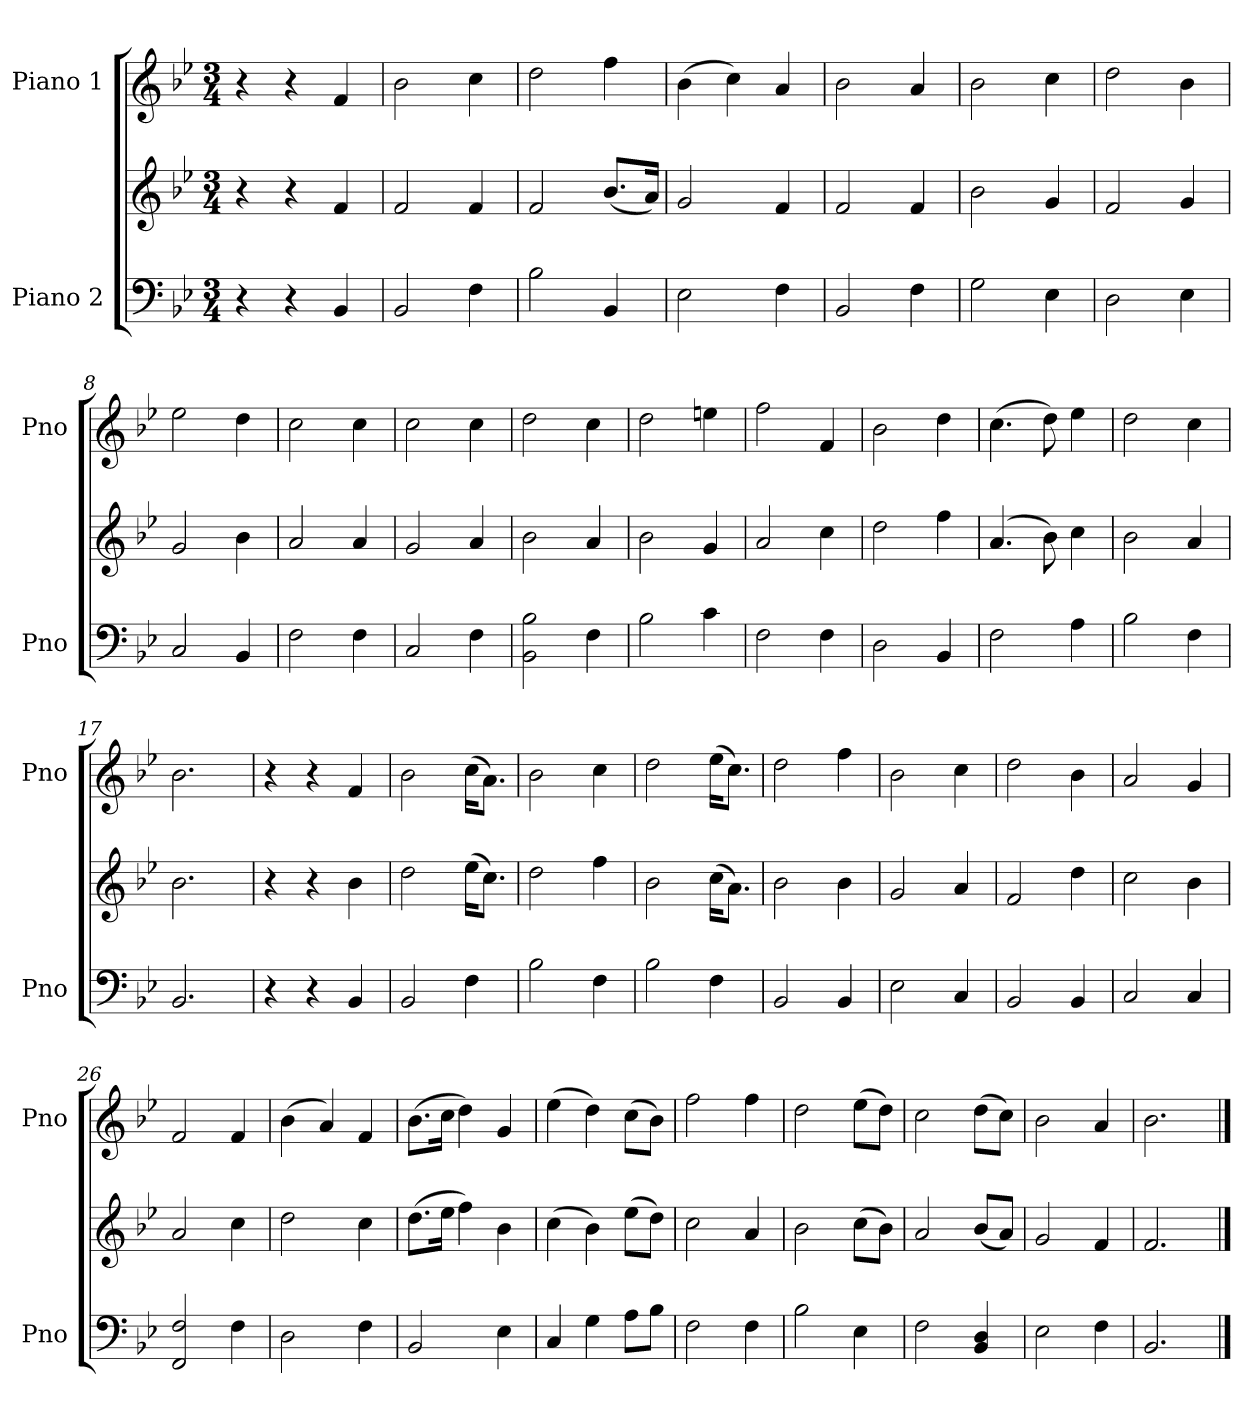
**kern	**kern	**kern
*part2	*part2	*part1
*staff3	*staff2	*staff1
*I"Piano 2	*	*I"Piano 1
*I'Pno	*	*I'Pno
*clefF4	*clefG2	*clefG2
*k[b-e-]	*k[b-e-]	*k[b-e-]
*M3/4	*M3/4	*M3/4
=1	=1	=1
4r	4r	4r
4r	4r	4r
4BB-/	4f/	4f/
=2	=2	=2
2BB-/	2f/	2b-\
4F\	4f/	4cc\
=3	=3	=3
2B-\	2f/	2dd\
4BB-/	(<8.b-/L	4ff\
.	16a/Jk)	.
=4	=4	=4
2E-\	2g/	(>4b-\
.	.	4cc\)
4F\	4f/	4a/
=5	=5	=5
2BB-/	2f/	2b-\
4F\	4f/	4a/
=6	=6	=6
2G\	2b-\	2b-\
4E-\	4g/	4cc\
=7	=7	=7
2D\	2f/	2dd\
4E-\	4g/	4b-\
=8	=8	=8
2C/	2g/	2ee-\
4BB-/	4b-\	4dd\
=9	=9	=9
2F\	2a/	2cc\
4F\	4a/	4cc\
=10	=10	=10
2C/	2g/	2cc\
4F\	4a/	4cc\
=11	=11	=11
2BB-\ 2B-\	2b-\	2dd\
4F\	4a/	4cc\
=12	=12	=12
2B-\	2b-\	2dd\
4c\	4g/	4een\
=13	=13	=13
2F\	2a/	2ff\
4F\	4cc\	4f/
=14	=14	=14
2D\	2dd\	2b-\
4BB-/	4ff\	4dd\
=15	=15	=15
2F\	(>4.a/	(>4.cc\
.	8b-\)	8dd\)
4A\	4cc\	4ee-\
!!LO:LB:g=z
=16	=16	=16
2B-\	2b-\	2dd\
4F\	4a/	4cc\
=17	=17	=17
2.BB-/	2.b-\	2.b-\
=18	=18	=18
4r	4r	4r
4r	4r	4r
4BB-/	4b-\	4f/
=19	=19	=19
2BB-/	2dd\	2b-\
4F\	(>16ee-\KL	(>16cc\KL
.	8.cc\J)	8.a\J)
=20	=20	=20
2B-\	2dd\	2b-\
4F\	4ff\	4cc\
=21	=21	=21
2B-\	2b-\	2dd\
4F\	(>16cc\KL	(>16ee-\KL
.	8.a\J)	8.cc\J)
=22	=22	=22
2BB-/	2b-\	2dd\
4BB-/	4b-\	4ff\
=23	=23	=23
2E-\	2g/	2b-\
4C/	4a/	4cc\
=24	=24	=24
2BB-/	2f/	2dd\
4BB-/	4dd\	4b-\
=25	=25	=25
2C/	2cc\	2a/
4C/	4b-\	4g/
=26	=26	=26
2FF/ 2F/	2a/	2f/
4F\	4cc\	4f/
=27	=27	=27
2D\	2dd\	(>4b-\
.	.	4a/)
4F\	4cc\	4f/
=28	=28	=28
2BB-/	(>8.dd\L	(>8.b-\L
.	16ee-\Jk	16cc\Jk
.	4ff\)	4dd\)
4E-\	4b-\	4g/
=29	=29	=29
4C/	(>4cc\	(>4ee-\
4G\	4b-\)	4dd\)
8A\L	(>8ee-\L	(>8cc\L
8B-\J	8dd\J)	8b-\J)
!!LO:LB:g=z
=30	=30	=30
2F\	2cc\	2ff\
4F\	4a/	4ff\
=31	=31	=31
2B-\	2b-\	2dd\
4E-\	(>8cc\L	(>8ee-\L
.	8b-\J)	8dd\J)
=32	=32	=32
2F\	2a/	2cc\
4BB-/ 4D/	(<8b-/L	(>8dd\L
.	8a/J)	8cc\J)
=33	=33	=33
2E-\	2g/	2b-\
4F\	4f/	4a/
=34	=34	=34
2.BB-/	2.f/	2.b-\
==	==	==
*-	*-	*-
